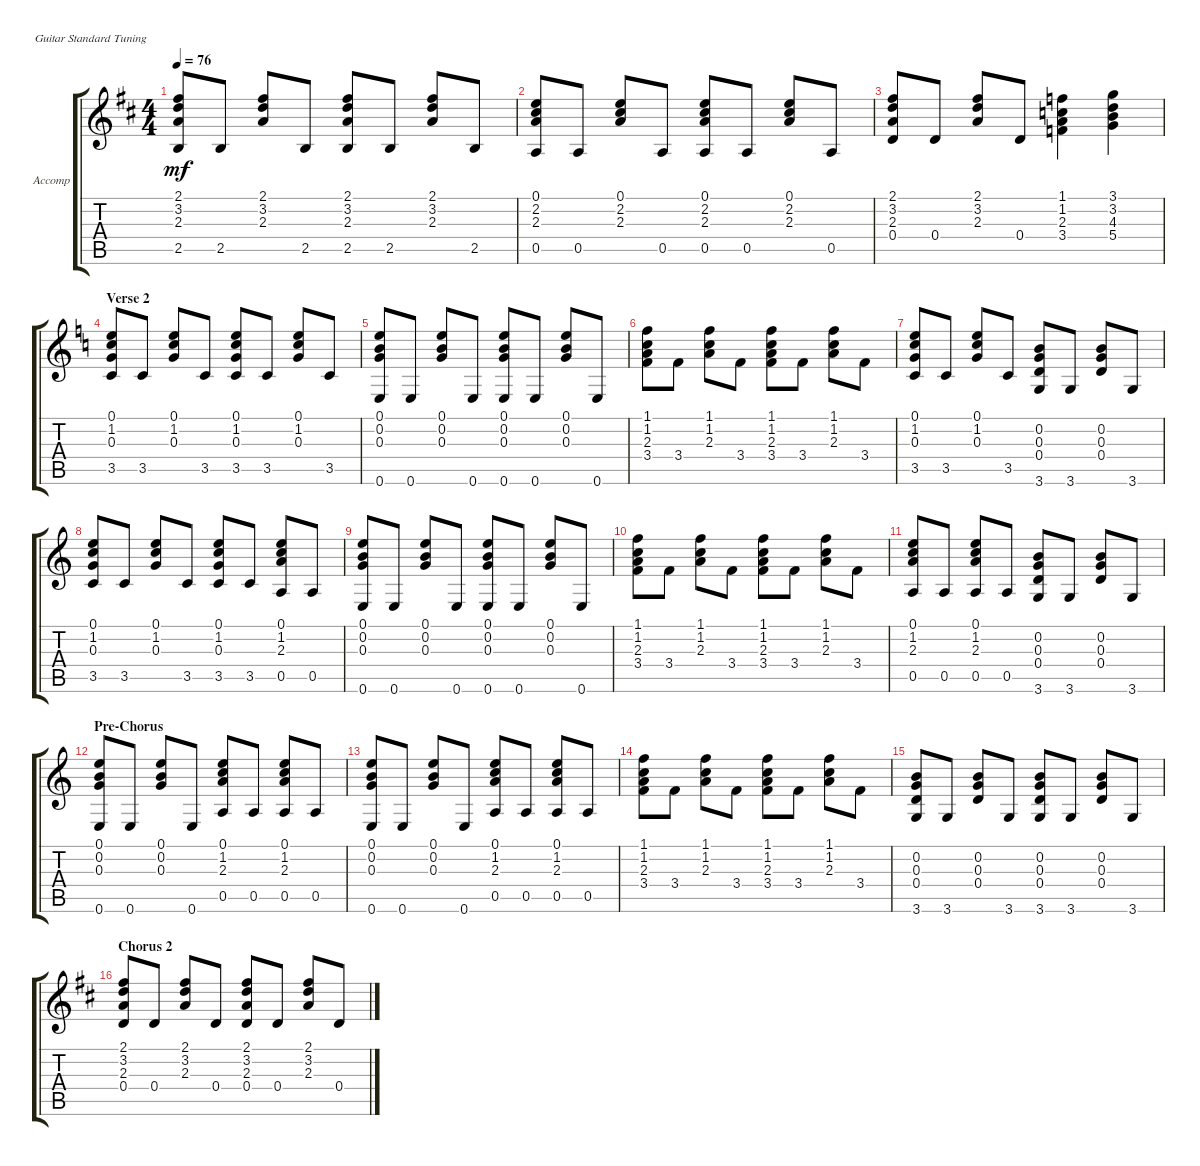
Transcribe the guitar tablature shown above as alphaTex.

\defaultSystemsLayout 4
\bracketExtendMode groupsimilarinstruments
\firstSystemTrackNameOrientation horizontal
\otherSystemsTrackNameOrientation horizontal
\track ("Electric Guitar" "Accomp") {instrument electricguitarclean}
\staff {score tabs}
\tuning (E4 B3 G3 D3 A2 E2)
\ts (4 4)
\tempo 76
\clef g2
\scale
0.333333
\ks d
(2.1 3.2 2.3 2.5).8{dy mf} 2.5.8 (2.1 3.2 2.3).8 2.5.8 (2.1 3.2 2.3 2.5).8 2.5.8 (2.1 3.2 2.3).8 2.5.8 |
\scale
0.333333 (0.1 2.2 2.3 0.5).8 0.5.8 (0.1 2.2 2.3).8 0.5.8 (0.1 2.2 2.3 0.5).8 0.5.8 (0.1 2.2 2.3).8 0.5.8 |
\scale
0.266094 (0.4 2.1 3.2 2.3).8 0.4.8 (2.1 3.2 2.3).8 0.4.8 (3.4 2.3 1.2 1.1).4 (3.1 3.2 4.3 5.4).4 |
\section ("" "Verse 2")
\scale
0.467811
\ks c
(3.5 0.3 1.2 0.1).8 3.5.8 (0.1 1.2 0.3).8 3.5.8 (3.5 0.3 1.2 0.1).8 3.5.8 (0.1 1.2 0.3).8 3.5.8 |
\scale
0.266094 (0.6 0.1 0.2 0.3).8 0.6.8 (0.1 0.2 0.3).8 0.6.8 (0.6 0.1 0.2 0.3).8 0.6.8 (0.1 0.2 0.3).8 0.6.8 |
\scale
0.333333 (3.4 2.3 1.2 1.1).8 3.4.8 (1.1 1.2 2.3).8 3.4.8 (3.4 2.3 1.2 1.1).8 3.4.8 (1.1 1.2 2.3).8 3.4.8 |
\scale
0.333333 (3.5 0.3 1.2 0.1).8 3.5.8 (0.1 1.2 0.3).8 3.5.8 (3.6 0.4 0.3 0.2).8 3.6.8 (0.4 0.3 0.2).8 3.6.8 |
\scale
0.333333 (3.5 0.3 1.2 0.1).8 3.5.8 (0.1 1.2 0.3).8 3.5.8 (3.5 0.3 1.2 0.1).8 3.5.8 (0.5 0.1 1.2 2.3).8 0.5.8 |
\scale
0.333333 (0.6 0.1 0.2 0.3).8 0.6.8 (0.1 0.2 0.3).8 0.6.8 (0.6 0.1 0.2 0.3).8 0.6.8 (0.1 0.2 0.3).8 0.6.8 |
\scale
0.333333 (3.4 2.3 1.2 1.1).8 3.4.8 (1.1 1.2 2.3).8 3.4.8 (3.4 2.3 1.2 1.1).8 3.4.8 (1.1 1.2 2.3).8 3.4.8 |
\scale
0.333333 (0.5 0.1 1.2 2.3).8 0.5.8 (0.5 0.1 1.2 2.3).8 0.5.8 (3.6 0.4 0.3 0.2).8 3.6.8 (0.4 0.3 0.2).8 3.6.8 |
\section ("" "Pre-Chorus")
\scale
0.333333 (0.6 0.1 0.2 0.3).8 0.6.8 (0.1 0.2 0.3).8 0.6.8 (0.5 0.1 1.2 2.3).8 0.5.8 (0.5 0.1 1.2 2.3).8 0.5.8 |
\scale
0.333333 (0.6 0.1 0.2 0.3).8 0.6.8 (0.1 0.2 0.3).8 0.6.8 (0.5 0.1 1.2 2.3).8 0.5.8 (0.5 0.1 1.2 2.3).8 0.5.8 |
\scale
0.333333 (3.4 2.3 1.2 1.1).8 3.4.8 (1.1 1.2 2.3).8 3.4.8 (3.4 2.3 1.2 1.1).8 3.4.8 (1.1 1.2 2.3).8 3.4.8 |
\scale
0.262712 (3.6 0.4 0.3 0.2).8 3.6.8 (0.4 0.3 0.2).8 3.6.8 (3.6 0.4 0.3 0.2).8 3.6.8 (0.4 0.3 0.2).8 3.6.8 |
\section ("" "Chorus 2")
\scale
0.474576
\ks d
(0.4 2.1 3.2 2.3).8 0.4.8 (2.1 3.2 2.3).8 0.4.8 (0.4 2.1 3.2 2.3).8 0.4.8 (2.1 3.2 2.3).8 0.4.8
